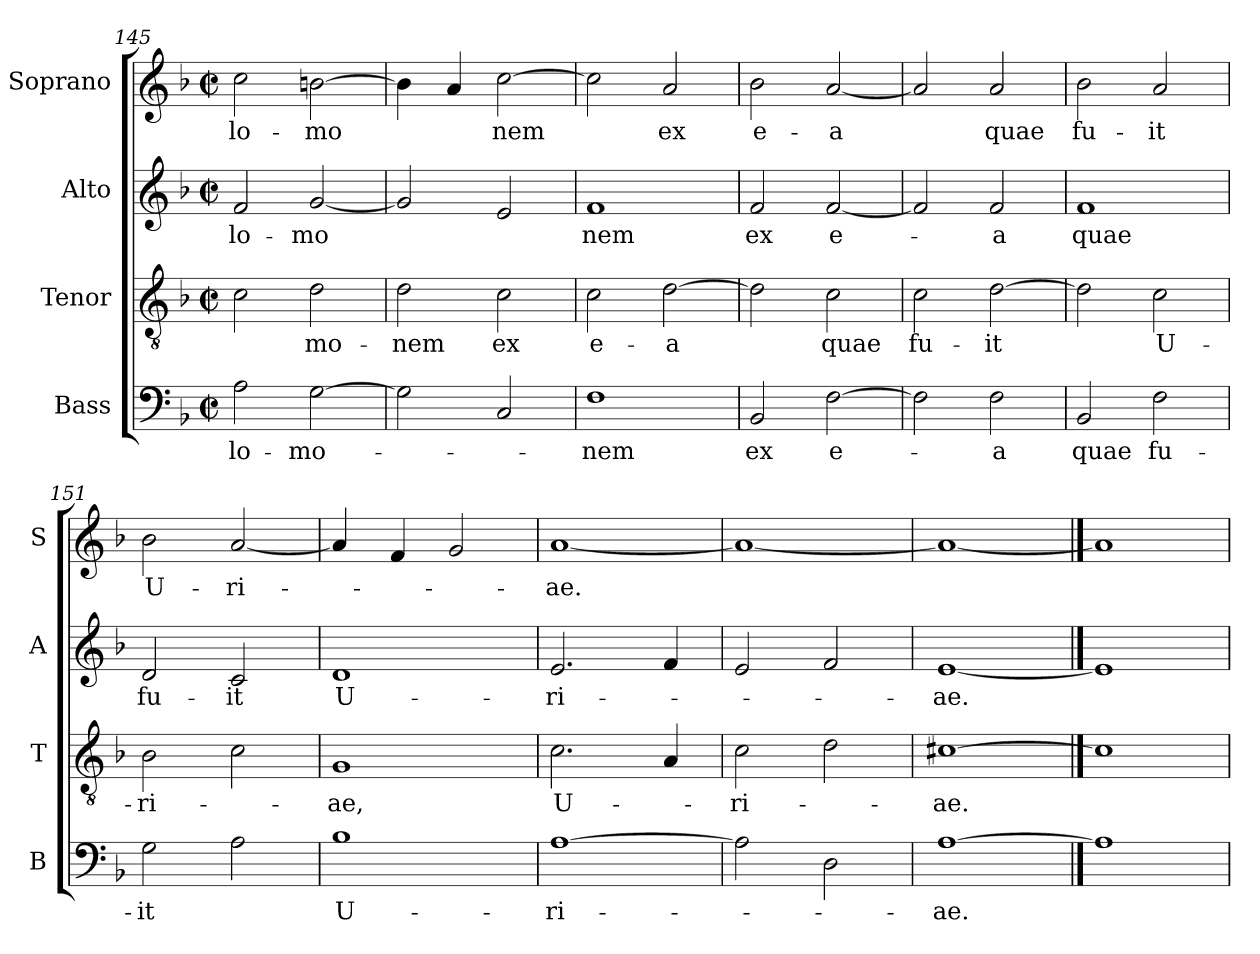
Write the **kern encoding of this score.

**kern	**text	**kern	**text	**kern	**text	**kern	**text
*part4	*part4	*part3	*part3	*part2	*part2	*part1	*part1
*staff4	*staff4	*staff3	*staff3	*staff2	*staff2	*staff1	*staff1
*I"Bass	*	*I"Tenor	*	*I"Alto	*	*I"Soprano	*
*I'B	*	*I'T	*	*I'A	*	*I'S	*
*clefF4	*	*clefGv2	*	*clefG2	*	*clefG2	*
*k[b-]	*	*k[b-]	*	*k[b-]	*	*k[b-]	*
*F:	*	*F:	*	*F:	*	*F:	*
*M2/2	*	*M2/2	*	*M2/2	*	*M2/2	*
*met(c|)	*	*met(c|)	*	*met(c|)	*	*met(c|)	*
=145	=145	=145	=145	=145	=145	=145	=145
!	!LO:LY:b	!	!	!	!LO:LY:b	!	!LO:LY:b
2A\	-lo-	2c\	.	2f/	-lo-	2cc\	-lo-
!	!LO:LY:b	!	!LO:LY:b	!	!LO:LY:b	!	!LO:LY:b
[2G\	-mo-	2d\	-mo-	[2g/	-mo	[2bn\	-mo
=146	=146	=146	=146	=146	=146	=146	=146
!	!	!	!LO:LY:b	!	!	!	!
2G\]	.	2d\	-nem	2g/]	.	4b\]	.
.	.	.	.	.	.	4a/	.
!	!	!	!LO:LY:b	!	!	!	!LO:LY:b
2C/	.	2c\	ex	2e/	.	[2cc\	nem
=147	=147	=147	=147	=147	=147	=147	=147
!	!LO:LY:b	!	!LO:LY:b	!	!LO:LY:b	!	!
1F	-nem	2c\	e-	1f	nem	2cc\]	.
!	!	!	!LO:LY:b	!	!	!	!LO:LY:b
.	.	[2d\	-a	.	.	2a/	ex
=148	=148	=148	=148	=148	=148	=148	=148
!	!LO:LY:b	!	!	!	!LO:LY:b	!	!LO:LY:b
2BB-/	ex	2d\]	.	2f/	ex	2b-\	e-
!	!LO:LY:b	!	!LO:LY:b	!	!LO:LY:b	!	!LO:LY:b
[2F\	e-	2c\	quae	[2f/	e-	[2a/	-a
=149	=149	=149	=149	=149	=149	=149	=149
!	!	!	!LO:LY:b	!	!	!	!
2F\]	.	2c\	fu-	2f/]	.	2a/]	.
!	!LO:LY:b	!	!LO:LY:b	!	!LO:LY:b	!	!LO:LY:b
2F\	-a	[2d\	-it	2f/	-a	2a/	quae
!!LO:LB:g=z
=150	=150	=150	=150	=150	=150	=150	=150
!	!LO:LY:b	!	!	!	!LO:LY:b	!	!LO:LY:b
2BB-/	quae	2d\]	.	1f	quae	2b-\	fu-
!	!LO:LY:b	!	!LO:LY:b	!	!	!	!LO:LY:b
2F\	fu-	2c\	U-	.	.	2a/	-it
=151	=151	=151	=151	=151	=151	=151	=151
!	!LO:LY:b	!	!LO:LY:b	!	!LO:LY:b	!	!LO:LY:b
2G\	-it	2B-\	-ri-	2d/	fu-	2b-\	U-
!	!	!	!	!	!LO:LY:b	!	!LO:LY:b
2A\	.	2c\	.	2c/	-it	[2a/	-ri-
=152	=152	=152	=152	=152	=152	=152	=152
!	!LO:LY:b	!	!LO:LY:b	!	!LO:LY:b	!	!
1B-	U-	1G	-ae,	1d	U-	4a/]	.
.	.	.	.	.	.	4f/	.
.	.	.	.	.	.	2g/	.
=153	=153	=153	=153	=153	=153	=153	=153
!	!LO:LY:b	!	!LO:LY:b	!	!LO:LY:b	!	!LO:LY:b
[1A	-ri-	2.c\	U-	2.e/	-ri-	[1a	-ae.
.	.	4A/	.	4f/	.	.	.
=154	=154	=154	=154	=154	=154	=154	=154
!	!	!	!LO:LY:b	!	!	!	!
2A\]	.	2c\	-ri-	2e/	.	1a_	.
2D\	.	2d\	.	2f/	.	.	.
=155	=155	=155	=155	=155	=155	=155	=155
!	!LO:LY:b	!	!LO:LY:b	!	!LO:LY:b	!	!
[1A	-ae.	[1c#X	-ae.	[1e	-ae.	1a_	.
==156	==156	==156	==156	==156	==156	==156	==156
1A]	.	1c#]	.	1e]	.	1a]	.
=	=	=	=	=	=	=	=
*-	*-	*-	*-	*-	*-	*-	*-
